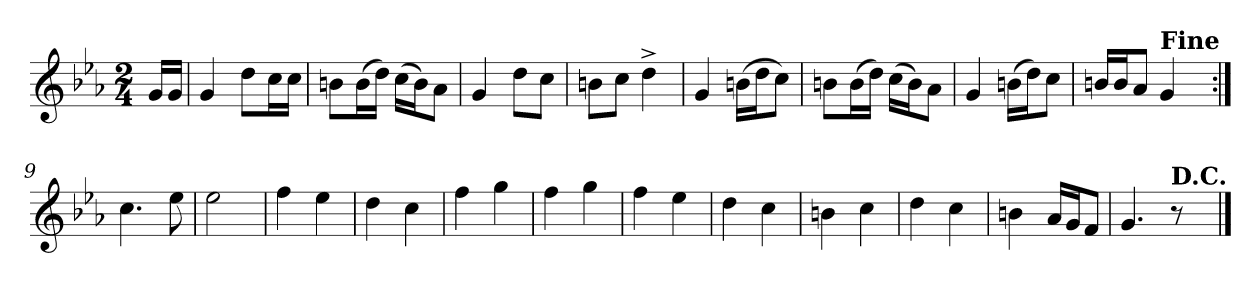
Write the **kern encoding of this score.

**kern
*part1
*staff1
*clefG2
*k[b-e-a-]
*M2/4
=
16gLL
16gJJ
=1
4g
8ddL
16ccL
16ccJJ
=2
8bnL
(>16bL
16ddJJ)
(>16ccLL
16bJ)
8a-J
=3
4g
8ddL
8ccJ
=4
8bnL
8ccJ
4dd^
=5
4g
(>16bnLL
16ddJ
8ccJ)
=6
8bnL
(>16bL
16ddJJ)
(>16ccLL
16bJ)
8a-J
=7
4g
(>16bnLL
16ddJ)
8ccJ
=8
16bnLL
16bJ
8a-J
!LO:TX:a:B:t=Fine
4g
=9:|!
4.cc
8ee-
=10
2ee-
=11
4ff
4ee-
=12
4dd
4cc
=13
4ff
4gg
=14
4ff
4gg
=15
4ff
4ee-i
=16
4ddi
4cci
=17
4bni
4cc
=18
4dd
4cc
=19
4bn
16a-LL
16gJ
8fJ
=20
4.g
!LO:TX:a:B:t=D.C.
8r
==
*-
